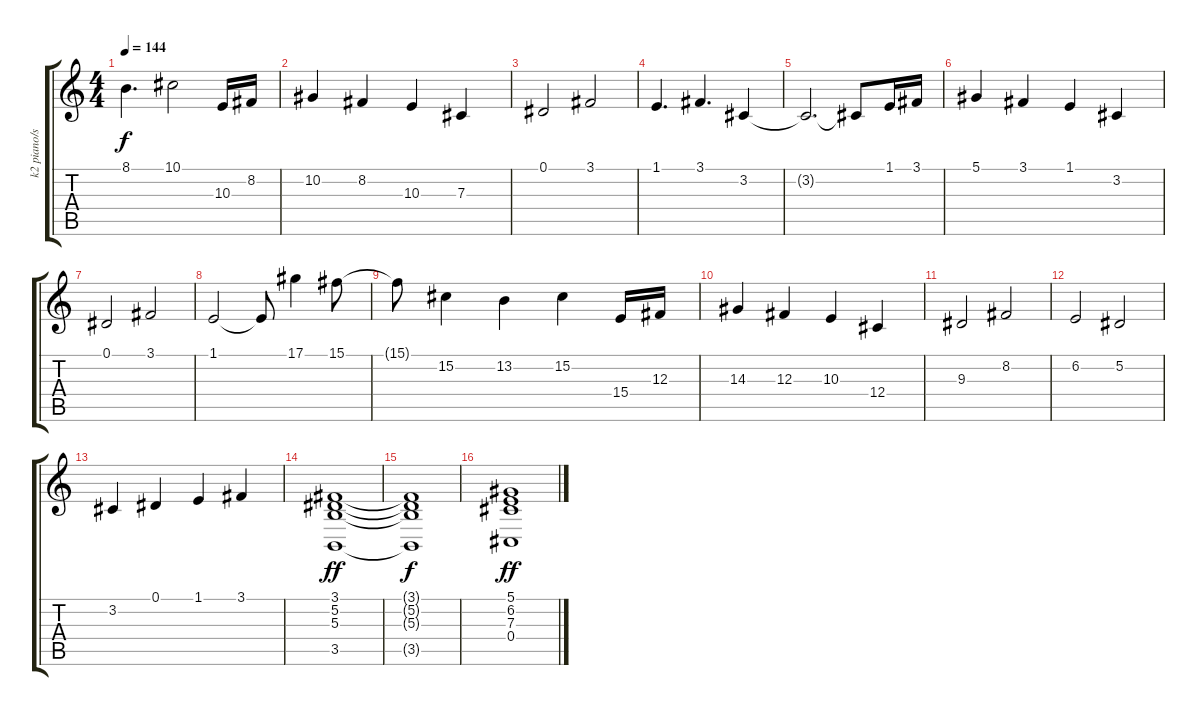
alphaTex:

\track ("k2 piano/synth" "k2 piano/s") {instrument electricgrandpiano}
\staff {score tabs}
\tuning (Eb4 Bb3 Gb3 Db3 Ab2 Eb2) {hide}
\ts (4 4)
\tempo 144
\clef g2
\ks c
8.1.4{d dy f} 10.1.2 10.3.16 8.2.16 |
10.2.4 8.2.4 10.3.4 7.3.4 |
0.1.2 3.1.2 |
1.1.4{d} 3.1.4{d} 3.2.4 |
3.2{t}.2{d} 3.2{t}.8 1.1.16 3.1.16 |
5.1.4 3.1.4 1.1.4 3.2.4 |
0.1.2 3.1.2 |
1.1.2 1.1{t}.8 17.1.4 15.1.8 |
15.1{t}.8 15.2.4 13.2.4 15.2.4 15.4.16 12.3.16 |
14.3.4 12.3.4 10.3.4 12.4.4 |
9.3.2 8.2.2 |
6.2.2 5.2.2 |
3.2.4 0.1.4 1.1.4 3.1.4 |
(3.1 5.2 5.3 3.5).1{dy ff volume 11 instrument pad3polysynth} |
(3.1{t} 5.2{t} 5.3{t} 3.5{t}).1{dy f} |
(5.1 6.2 7.3 0.4).1{dy ff}
